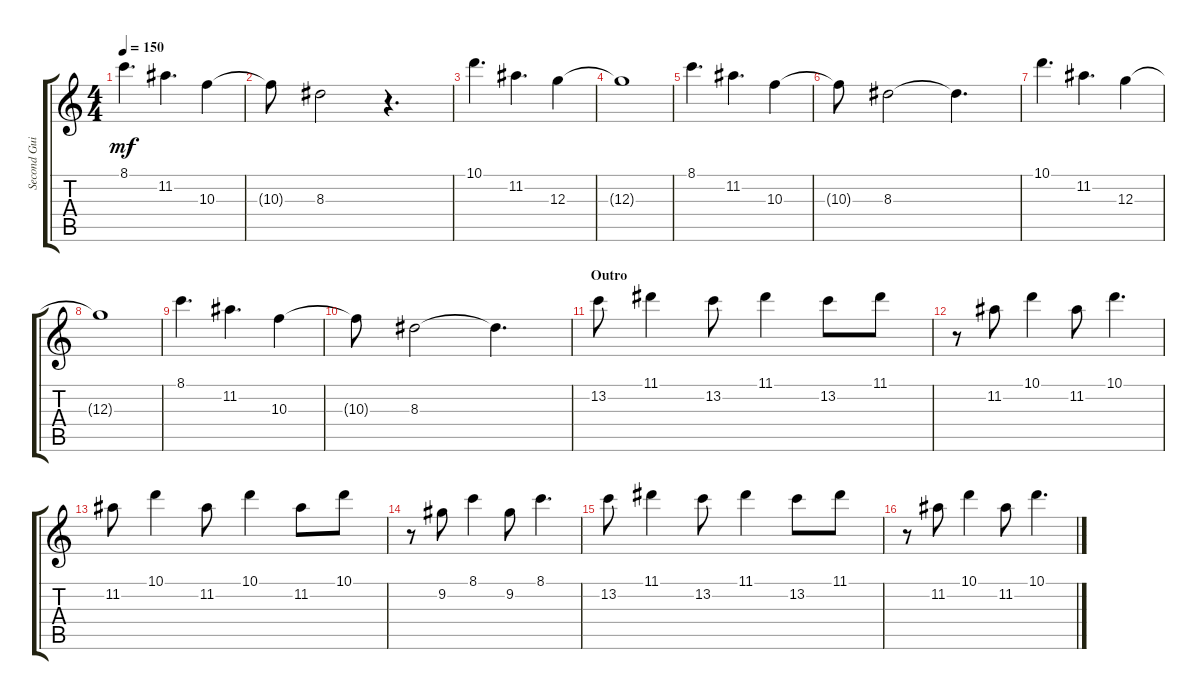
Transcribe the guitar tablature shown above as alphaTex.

\track ("Second Guitar" "Second Gui") {instrument overdrivenguitar}
\staff {score tabs}
\tuning (E4 B3 G3 D3 A2 E2) {hide}
\ts (4 4)
\tempo 150
\clef g2
\ks c
8.1.4{d dy mf} 11.2.4{d} 10.3.4 |
10.3{t}.8 8.3.2 r.4{d} |
10.1.4{d} 11.2.4{d} 12.3.4 |
12.3{t}.1 |
8.1.4{d} 11.2.4{d} 10.3.4 |
10.3{t}.8 8.3.2 8.3{t}.4{d} |
10.1.4{d} 11.2.4{d} 12.3.4 |
12.3{t}.1 |
8.1.4{d} 11.2.4{d} 10.3.4 |
10.3{t}.8 8.3.2 8.3{t}.4{d} |
\section ("" "Outro")
13.2.8 11.1.4 13.2.8 11.1.4 13.2.8 11.1.8 |
r.8 11.2.8 10.1.4 11.2.8 10.1.4{d} |
11.2.8 10.1.4 11.2.8 10.1.4 11.2.8 10.1.8 |
r.8 9.2.8 8.1.4 9.2.8 8.1.4{d} |
13.2.8 11.1.4 13.2.8 11.1.4 13.2.8 11.1.8 |
r.8 11.2.8 10.1.4 11.2.8 10.1.4{d}
